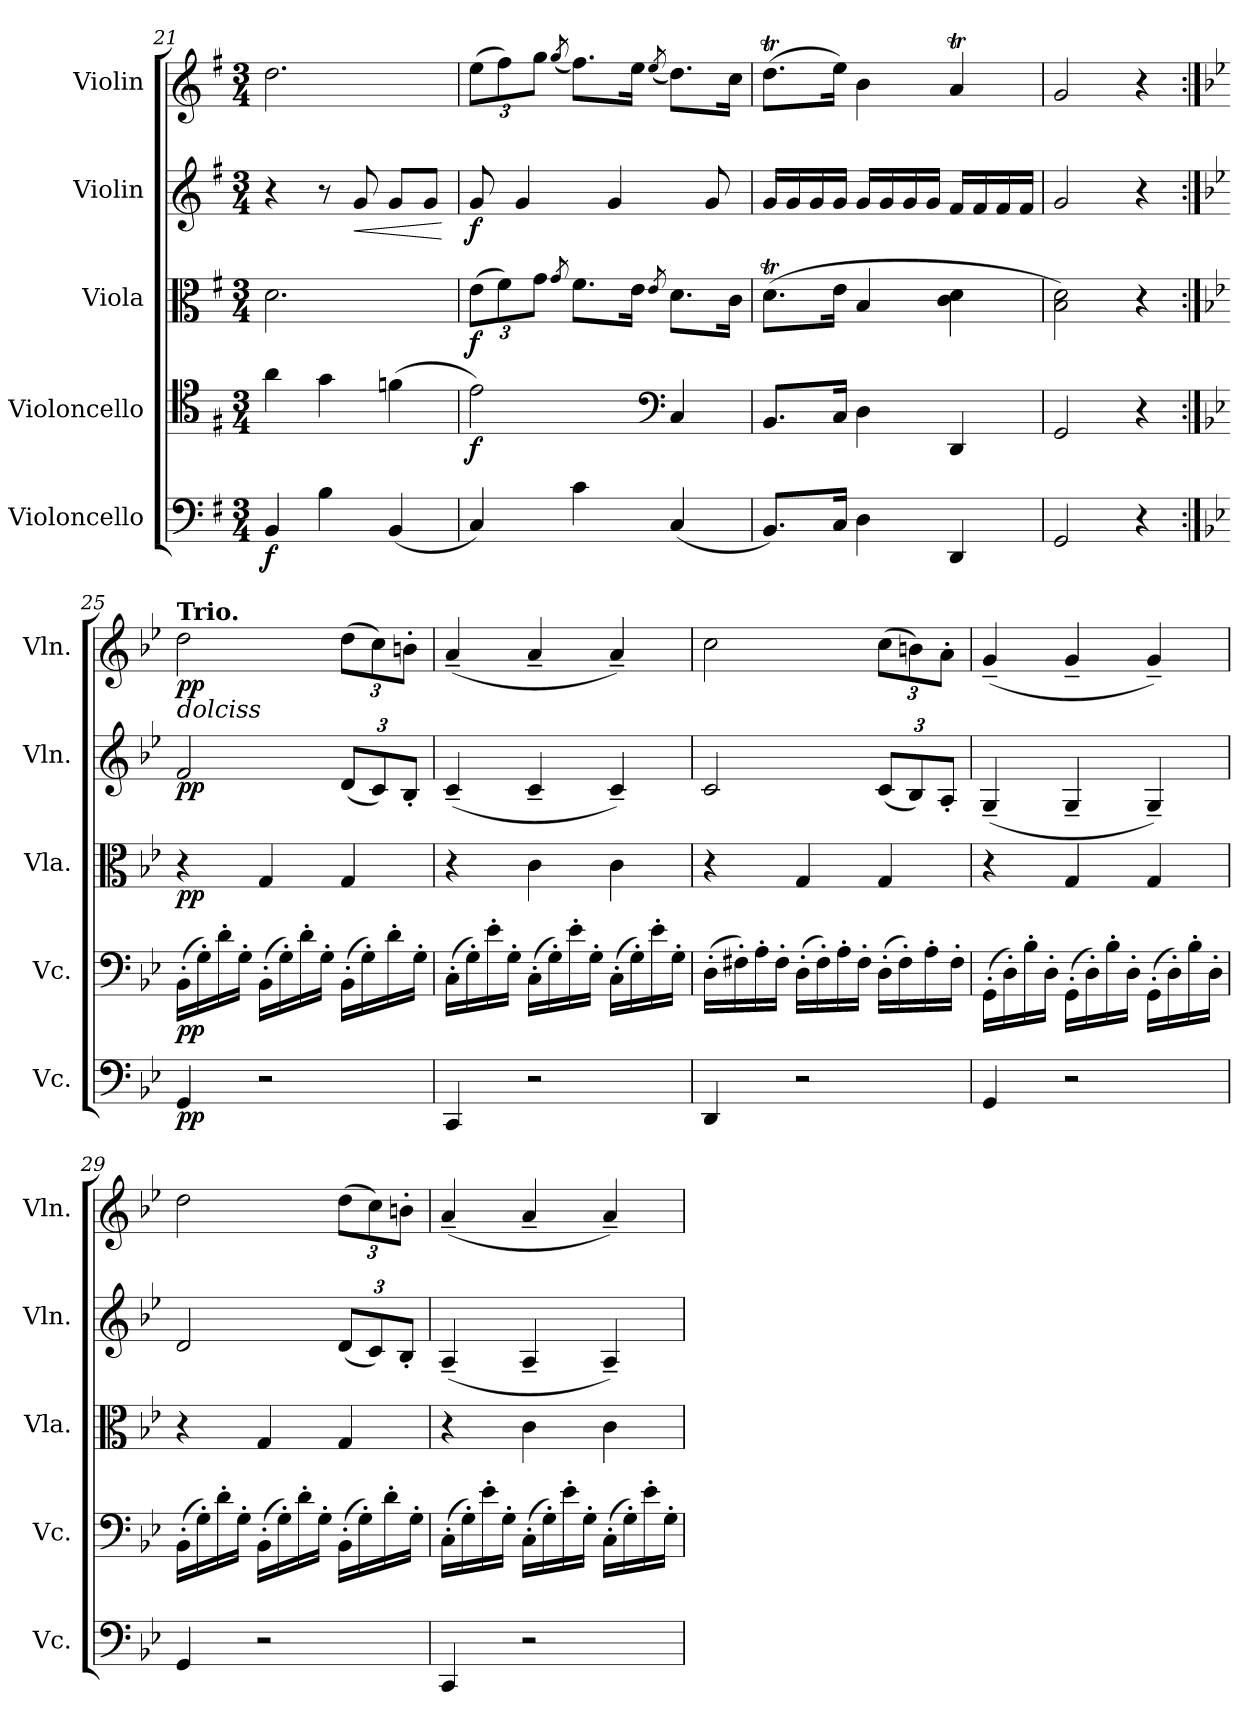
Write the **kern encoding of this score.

**kern	**dynam	**kern	**dynam	**kern	**dynam	**kern	**dynam	**kern	**dynam
*part5	*part5	*part4	*part4	*part3	*part3	*part2	*part2	*part1	*part1
*staff5	*staff5	*staff4	*staff4	*staff3	*staff3	*staff2	*staff2	*staff1	*staff1
*I"Violoncello	*	*I"Violoncello	*	*I"Viola	*	*I"Violin	*	*I"Violin	*
*I'Vc.	*	*I'Vc.	*	*I'Vla.	*	*I'Vln.	*	*I'Vln.	*
*clefF4	*	*clefC4	*	*clefC3	*	*clefG2	*	*clefG2	*
*k[f#]	*	*k[f#]	*	*k[f#]	*	*k[f#]	*	*k[f#]	*
*M3/4	*	*M3/4	*	*M3/4	*	*M3/4	*	*M3/4	*
=21	=21	=21	=21	=21	=21	=21	=21	=21	=21
!	!LO:DY:b	!	!	!	!	!	!	!	!
4BB/	f	4a\	.	2.d\	.	4r	.	2.dd\	.
4B\	.	4g\	.	.	.	8r	.	.	.
!	!	!	!	!	!	!	!LO:HP:b	!	!
.	.	.	.	.	.	8g/	<	.	.
(<4BB/	.	(>4fn\	.	.	.	8g/L	.	.	.
.	.	.	.	.	.	8g/J	.	.	.
.	.	.	.	.	.	.	[	.	.
!!LO:LB:g=z
=22	=22	=22	=22	=22	=22	=22	=22	=22	=22
*	*	*	*	*Xbrackettup	*	*	*	*Xbrackettup	*
!	!	!	!LO:DY:b	!	!LO:DY:b	!	!LO:DY:b	!	!
4C/)	.	2e\)	f	(>12e\L	f	8g/	f	(>12ee\L	.
.	.	.	.	12f#\)	.	.	.	12ff#\)	.
.	.	.	.	.	.	4g/	.	.	.
.	.	.	.	12g\J	.	.	.	12gg\J	.
.	.	.	.	8qg/	.	.	.	(<8qgg/	.
4c\	.	.	.	8.f#\L	.	.	.	8.ff#\L)	.
.	.	.	.	.	.	4g/	.	.	.
.	.	.	.	16e\Jk	.	.	.	16ee\Jk	.
*	*	*clefF4	*	*	*	*	*	*	*
.	.	.	.	8qe/	.	.	.	(<8qee/	.
(<4C/	.	4C/	.	8.d\L	.	.	.	8.dd\L)	.
.	.	.	.	.	.	8g/	.	.	.
.	.	.	.	16c\Jk	.	.	.	16cc\Jk	.
=23	=23	=23	=23	=23	=23	=23	=23	=23	=23
8.BB/L)	.	8.BB/L	.	(>8.dT\L	.	16g/LL	.	(>8.ddT\L	.
.	.	.	.	.	.	16g/	.	.	.
.	.	.	.	.	.	16g/	.	.	.
16C/Jk	.	16C/Jk	.	16e\Jk	.	16g/JJ	.	16ee\Jk)	.
4D\	.	4D\	.	4B/	.	16g/LL	.	4b\	.
.	.	.	.	.	.	16g/	.	.	.
.	.	.	.	.	.	16g/	.	.	.
.	.	.	.	.	.	16g/JJ	.	.	.
4DD/	.	4DD/	.	4c\ 4d\	.	16f#/LL	.	4aT/	.
.	.	.	.	.	.	16f#/	.	.	.
.	.	.	.	.	.	16f#/	.	.	.
.	.	.	.	.	.	16f#/JJ	.	.	.
=24	=24	=24	=24	=24	=24	=24	=24	=24	=24
2GG/	.	2GG/	.	2B\ 2d\)	.	2g/	.	2g/	.
4r	.	4r	.	4r	.	4r	.	4r	.
=25:|!	=25:|!	=25:|!	=25:|!	=25:|!	=25:|!	=25:|!	=25:|!	=25:|!	=25:|!
*k[b-e-]	*	*k[b-e-]	*	*k[b-e-]	*	*k[b-e-]	*	*k[b-e-]	*
!	!	!	!	!	!	!	!	!LO:TX:B:t=Trio.	!
!	!	!	!	!	!	!	!	!LO:TX:b:i:t=dolciss	!
!	!LO:DY:b	!	!LO:DY:b	!	!LO:DY:b	!	!LO:DY:b	!	!LO:DY:b
4GG/	pp	(>16BB-'\LL	pp	4r	pp	2f/	pp	2dd\	pp
.	.	16G'\)	.	.	.	.	.	.	.
.	.	16d'\	.	.	.	.	.	.	.
.	.	16G'\JJ	.	.	.	.	.	.	.
2r	.	(>16BB-'\LL	.	4G/	.	.	.	.	.
.	.	16G'\)	.	.	.	.	.	.	.
.	.	16d'\	.	.	.	.	.	.	.
.	.	16G'\JJ	.	.	.	.	.	.	.
*	*	*	*	*	*	*Xbrackettup	*	*	*
.	.	(>16BB-'\LL	.	4G/	.	(<12d/L	.	(>12dd\L	.
.	.	16G'\)	.	.	.	.	.	.	.
.	.	.	.	.	.	12c/)	.	12cc\)	.
.	.	16d'\	.	.	.	.	.	.	.
.	.	.	.	.	.	12B-'/J	.	12bn'\J	.
.	.	16G'\JJ	.	.	.	.	.	.	.
!!LO:PB:g=z
=26	=26	=26	=26	=26	=26	=26	=26	=26	=26
4CC/	.	(>16C'\LL	.	4r	.	(<4c~/	.	(<4a~/	.
.	.	16G'\)	.	.	.	.	.	.	.
.	.	16e-'\	.	.	.	.	.	.	.
.	.	16G'\JJ	.	.	.	.	.	.	.
2r	.	(>16C'\LL	.	4c\	.	4c~/	.	4a~/	.
.	.	16G'\)	.	.	.	.	.	.	.
.	.	16e-'\	.	.	.	.	.	.	.
.	.	16G'\JJ	.	.	.	.	.	.	.
.	.	(>16C'\LL	.	4c\	.	4c~/)	.	4a~/)	.
.	.	16G'\)	.	.	.	.	.	.	.
.	.	16e-'\	.	.	.	.	.	.	.
.	.	16G'\JJ	.	.	.	.	.	.	.
=27	=27	=27	=27	=27	=27	=27	=27	=27	=27
4DD/	.	(>16D'\LL	.	4r	.	2c/	.	2cc\	.
.	.	16F#X'\)	.	.	.	.	.	.	.
.	.	16A'\	.	.	.	.	.	.	.
.	.	16F#'\JJ	.	.	.	.	.	.	.
2r	.	(>16D'\LL	.	4G/	.	.	.	.	.
.	.	16F#'\)	.	.	.	.	.	.	.
.	.	16A'\	.	.	.	.	.	.	.
.	.	16F#'\JJ	.	.	.	.	.	.	.
.	.	(>16D'\LL	.	4G/	.	(<12c/L	.	(>12cc\L	.
.	.	16F#'\)	.	.	.	.	.	.	.
.	.	.	.	.	.	12B-/)	.	12bn\)	.
.	.	16A'\	.	.	.	.	.	.	.
.	.	.	.	.	.	12A'/J	.	12a'\J	.
.	.	16F#'\JJ	.	.	.	.	.	.	.
=28	=28	=28	=28	=28	=28	=28	=28	=28	=28
4GG/	.	(>16GG'\LL	.	4r	.	(<4G~/	.	(<4g~/	.
.	.	16D'\)	.	.	.	.	.	.	.
.	.	16B-'\	.	.	.	.	.	.	.
.	.	16D'\JJ	.	.	.	.	.	.	.
2r	.	(>16GG'\LL	.	4G/	.	4G~/	.	4g~/	.
.	.	16D'\)	.	.	.	.	.	.	.
.	.	16B-'\	.	.	.	.	.	.	.
.	.	16D'\JJ	.	.	.	.	.	.	.
.	.	(>16GG'\LL	.	4G/	.	4G~/)	.	4g~/)	.
.	.	16D'\)	.	.	.	.	.	.	.
.	.	16B-'\	.	.	.	.	.	.	.
.	.	16D'\JJ	.	.	.	.	.	.	.
!!LO:LB:g=z
=29	=29	=29	=29	=29	=29	=29	=29	=29	=29
4GG/	.	(>16BB-'\LL	.	4r	.	2d/	.	2dd\	.
.	.	16G'\)	.	.	.	.	.	.	.
.	.	16d'\	.	.	.	.	.	.	.
.	.	16G'\JJ	.	.	.	.	.	.	.
2r	.	(>16BB-'\LL	.	4G/	.	.	.	.	.
.	.	16G'\)	.	.	.	.	.	.	.
.	.	16d'\	.	.	.	.	.	.	.
.	.	16G'\JJ	.	.	.	.	.	.	.
.	.	(>16BB-'\LL	.	4G/	.	(<12d/L	.	(>12dd\L	.
.	.	16G'\)	.	.	.	.	.	.	.
.	.	.	.	.	.	12c/)	.	12cc\)	.
.	.	16d'\	.	.	.	.	.	.	.
.	.	.	.	.	.	12B-'/J	.	12bn'\J	.
.	.	16G'\JJ	.	.	.	.	.	.	.
=30	=30	=30	=30	=30	=30	=30	=30	=30	=30
4CC/	.	(>16C'\LL	.	4r	.	(<4A~/	.	(<4a~/	.
.	.	16G'\)	.	.	.	.	.	.	.
.	.	16e-'\	.	.	.	.	.	.	.
.	.	16G'\JJ	.	.	.	.	.	.	.
2r	.	(>16C'\LL	.	4c\	.	4A~/	.	4a~/	.
.	.	16G'\)	.	.	.	.	.	.	.
.	.	16e-'\	.	.	.	.	.	.	.
.	.	16G'\JJ	.	.	.	.	.	.	.
.	.	(>16C'\LL	.	4c\	.	4A~/)	.	4a~/)	.
.	.	16G'\)	.	.	.	.	.	.	.
.	.	16e-'\	.	.	.	.	.	.	.
.	.	16G'\JJ	.	.	.	.	.	.	.
=	=	=	=	=	=	=	=	=	=
*-	*-	*-	*-	*-	*-	*-	*-	*-	*-
